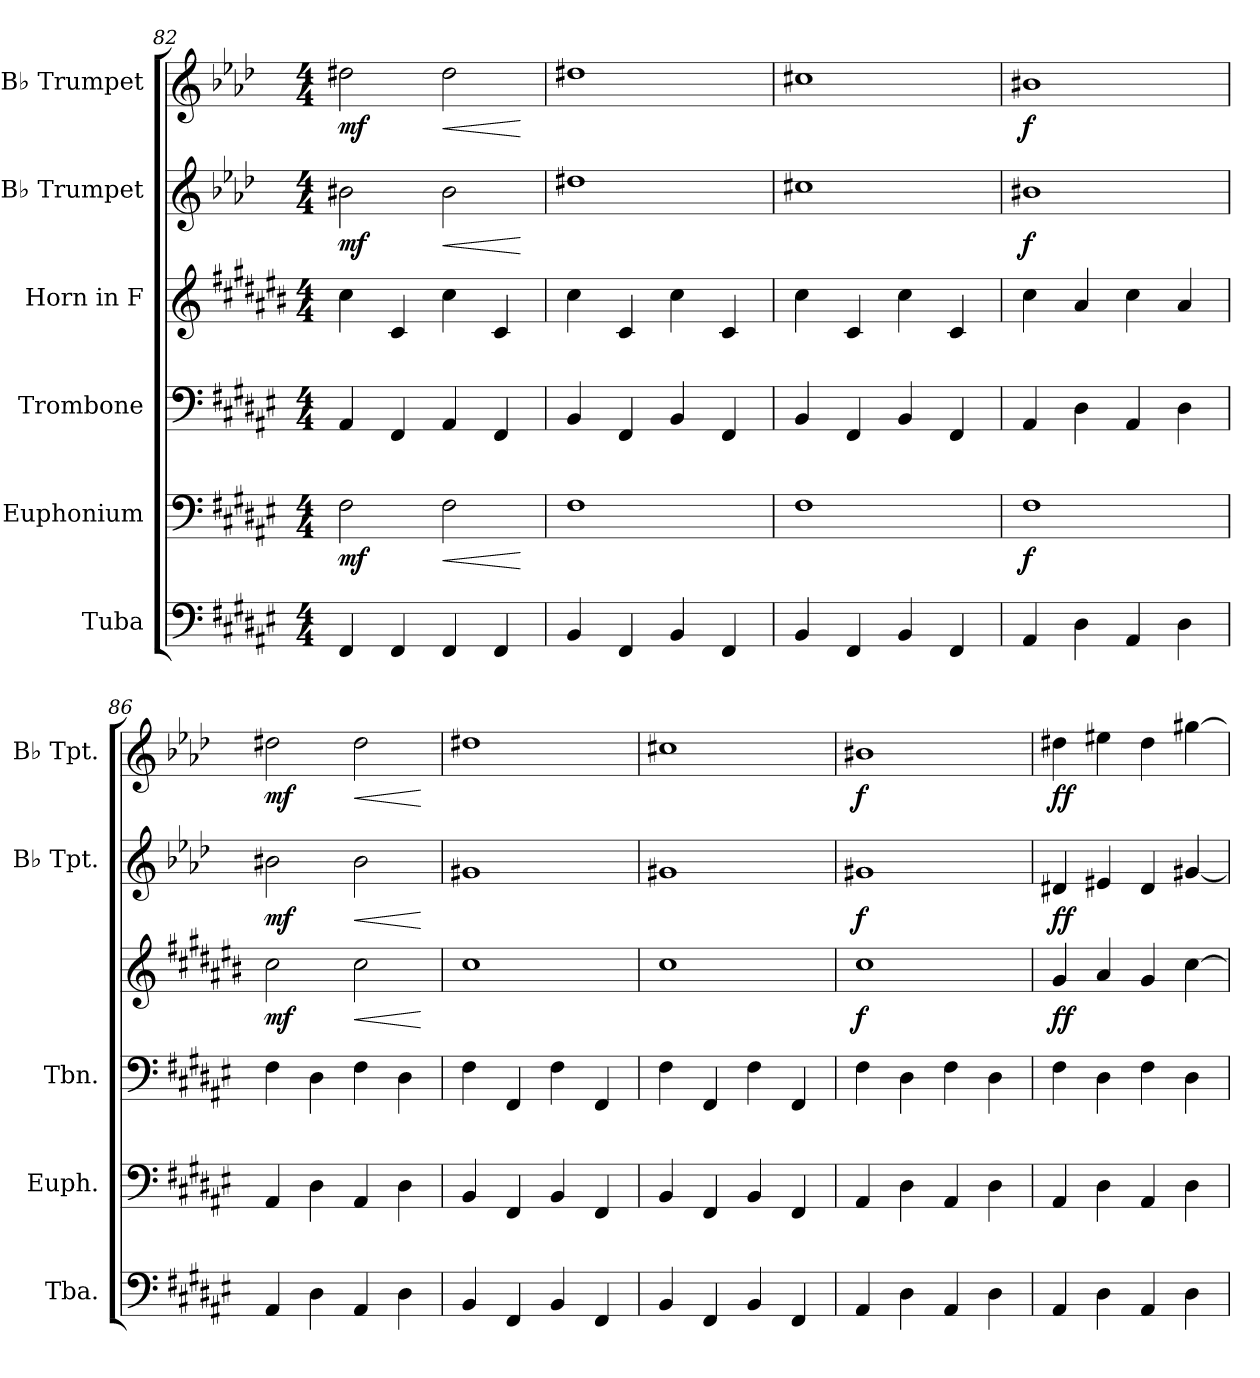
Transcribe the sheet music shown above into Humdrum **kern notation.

**kern	**kern	**dynam	**kern	**kern	**dynam	**kern	**dynam	**kern	**dynam
*part6	*part5	*part5	*part4	*part3	*part3	*part2	*part2	*part1	*part1
*staff6	*staff5	*staff5	*staff4	*staff3	*staff3	*staff2	*staff2	*staff1	*staff1
*I"Tuba	*I"Euphonium	*	*I"Trombone	*I"Horn in F	*	*I"B♭ Trumpet	*	*I"B♭ Trumpet	*
*I'Tba.	*I'Euph.	*	*I'Tbn.	*	*	*I'B♭ Tpt.	*	*I'B♭ Tpt.	*
!!LO:LB:g=z
*clefF4	*clefF4	*	*clefF4	*clefG2	*	*clefG2	*	*clefG2	*
*	*	*	*	*ITrd4c7	*	*ITrd1c2	*	*ITrd1c2	*
*k[f#c#g#d#a#e#]	*k[f#c#g#d#a#e#]	*	*k[f#c#g#d#a#e#]	*k[f#c#g#d#a#e#]	*	*k[b-e-a-d-g-c-]	*	*k[b-e-a-d-g-c-]	*
*M4/4	*M4/4	*	*M4/4	*M4/4	*	*M4/4	*	*M4/4	*
=82	=82	=82	=82	=82	=82	=82	=82	=82	=82
!	!	!LO:DY:b	!	!	!	!	!LO:DY:b	!	!LO:DY:b
4FF#/	2F#\	mf	4AA#/	4f#\	.	2a#X\	mf	2cc#X\	mf
4FF#/	.	.	4FF#/	4F#/	.	.	.	.	.
!	!	!LO:HP:b	!	!	!	!	!LO:HP:b	!	!LO:HP:b
4FF#/	2F#\	<	4AA#/	4f#\	.	2a#\	<	2cc#\	<
4FF#/	.	.	4FF#/	4F#/	.	.	.	.	.
.	.	[	.	.	.	.	[	.	[
=83	=83	=83	=83	=83	=83	=83	=83	=83	=83
4BB/	1F#	.	4BB/	4f#\	.	1cc#X	.	1cc#X	.
4FF#/	.	.	4FF#/	4F#/	.	.	.	.	.
4BB/	.	.	4BB/	4f#\	.	.	.	.	.
4FF#/	.	.	4FF#/	4F#/	.	.	.	.	.
=84	=84	=84	=84	=84	=84	=84	=84	=84	=84
4BB/	1F#	.	4BB/	4f#\	.	1bn	.	1bn	.
4FF#/	.	.	4FF#/	4F#/	.	.	.	.	.
4BB/	.	.	4BB/	4f#\	.	.	.	.	.
4FF#/	.	.	4FF#/	4F#/	.	.	.	.	.
=85	=85	=85	=85	=85	=85	=85	=85	=85	=85
!	!	!LO:DY:b	!	!	!	!	!LO:DY:b	!	!LO:DY:b
4AA#/	1F#	f	4AA#/	4f#\	.	1a#X	f	1a#X	f
4D#\	.	.	4D#\	4d#/	.	.	.	.	.
4AA#/	.	.	4AA#/	4f#\	.	.	.	.	.
4D#\	.	.	4D#\	4d#/	.	.	.	.	.
=86	=86	=86	=86	=86	=86	=86	=86	=86	=86
!	!	!	!	!	!LO:DY:b	!	!LO:DY:b	!	!LO:DY:b
4AA#/	4AA#/	.	4F#\	2f#\	mf	2a#X\	mf	2cc#X\	mf
4D#\	4D#\	.	4D#\	.	.	.	.	.	.
!	!	!	!	!	!LO:HP:b	!	!LO:HP:b	!	!LO:HP:b
4AA#/	4AA#/	.	4F#\	2f#\	<	2a#\	<	2cc#\	<
4D#\	4D#\	.	4D#\	.	.	.	.	.	.
.	.	.	.	.	[	.	[	.	[
=87	=87	=87	=87	=87	=87	=87	=87	=87	=87
4BB/	4BB/	.	4F#\	1f#	.	1f#X	.	1cc#X	.
4FF#/	4FF#/	.	4FF#/	.	.	.	.	.	.
4BB/	4BB/	.	4F#\	.	.	.	.	.	.
4FF#/	4FF#/	.	4FF#/	.	.	.	.	.	.
=88	=88	=88	=88	=88	=88	=88	=88	=88	=88
4BB/	4BB/	.	4F#\	1f#	.	1f#X	.	1bn	.
4FF#/	4FF#/	.	4FF#/	.	.	.	.	.	.
4BB/	4BB/	.	4F#\	.	.	.	.	.	.
4FF#/	4FF#/	.	4FF#/	.	.	.	.	.	.
=89	=89	=89	=89	=89	=89	=89	=89	=89	=89
!	!	!	!	!	!LO:DY:b	!	!LO:DY:b	!	!LO:DY:b
4AA#/	4AA#/	.	4F#\	1f#	f	1f#X	f	1a#X	f
4D#\	4D#\	.	4D#\	.	.	.	.	.	.
4AA#/	4AA#/	.	4F#\	.	.	.	.	.	.
4D#\	4D#\	.	4D#\	.	.	.	.	.	.
!!LO:PB:g=z
=90	=90	=90	=90	=90	=90	=90	=90	=90	=90
!	!	!	!	!	!LO:DY:b	!	!LO:DY:b	!	!LO:DY:b
4AA#/	4AA#/	.	4F#\	4c#/	ff	4c#X/	ff	4cc#X\	ff
4D#\	4D#\	.	4D#\	4d#/	.	4d#X/	.	4dd#X\	.
4AA#/	4AA#/	.	4F#\	4c#/	.	4c#/	.	4cc#\	.
4D#\	4D#\	.	4D#\	[4f#\	.	[4f#X/	.	[4ff#X\	.
=	=	=	=	=	=	=	=	=	=
*-	*-	*-	*-	*-	*-	*-	*-	*-	*-
